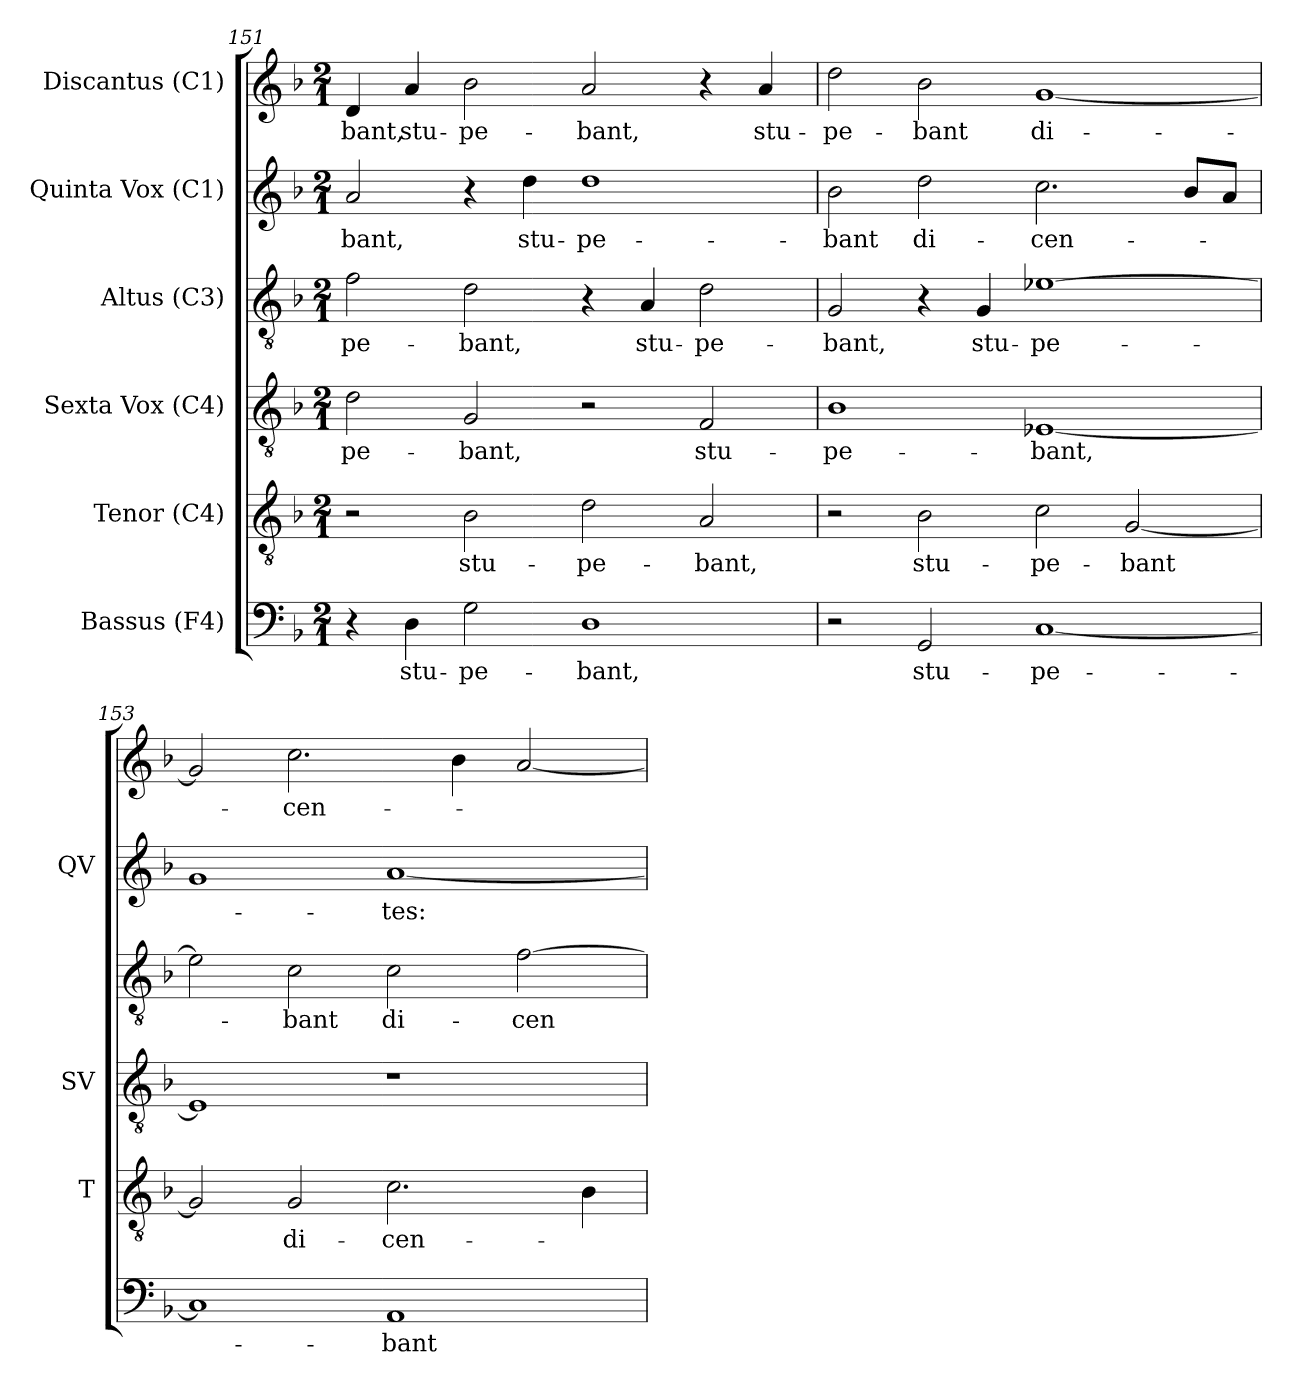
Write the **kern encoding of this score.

**kern	**text	**kern	**text	**kern	**text	**kern	**text	**kern	**text	**kern	**text
*part6	*part6	*part5	*part5	*part4	*part4	*part3	*part3	*part2	*part2	*part1	*part1
*staff6	*staff6	*staff5	*staff5	*staff4	*staff4	*staff3	*staff3	*staff2	*staff2	*staff1	*staff1
*I"Bassus (F4)	*	*I"Tenor (C4)	*	*I"Sexta Vox (C4)	*	*I"Altus (C3)	*	*I"Quinta Vox (C1)	*	*I"Discantus (C1)	*
*	*	*I'T	*	*I'SV	*	*	*	*I'QV	*	*	*
*clefF4	*	*clefGv2	*	*clefGv2	*	*clefGv2	*	*clefG2	*	*clefG2	*
*	*	*	*	*	*	*ITrd7c12	*	*	*	*	*
*k[b-]	*	*k[b-]	*	*k[b-]	*	*k[b-]	*	*k[b-]	*	*k[b-]	*
*F:	*	*F:	*	*F:	*	*F:	*	*F:	*	*F:	*
*M2/1	*	*M2/1	*	*M2/1	*	*M2/1	*	*M2/1	*	*M2/1	*
=151	=151	=151	=151	=151	=151	=151	=151	=151	=151	=151	=151
!	!	!	!	!	!LO:LY:b:color=#000000	!	!	!	!	!	!
!	!	!	!	!	!	!	!LO:LY:b:color=#000000	!	!	!	!
!	!	!	!	!	!	!	!	!	!LO:LY:b:color=#000000	!	!
!	!	!	!	!	!	!	!	!	!	!	!LO:LY:b:color=#000000
4r	.	2r	.	2di\	-pe-	2Fi\	-pe-	2ai/	-bant,	4di/	-bant,
!	!LO:LY:b:color=#000000	!	!	!	!	!	!	!	!	!	!
!	!	!	!	!	!	!	!	!	!	!	!LO:LY:b:color=#000000
4Di\	stu-	.	.	.	.	.	.	.	.	4ai/	stu-
!	!LO:LY:b:color=#000000	!	!	!	!	!	!	!	!	!	!
!	!	!	!LO:LY:b:color=#000000	!	!	!	!	!	!	!	!
!	!	!	!	!	!LO:LY:b:color=#000000	!	!	!	!	!	!
!	!	!	!	!	!	!	!LO:LY:b:color=#000000	!	!	!	!
!	!	!	!	!	!	!	!	!	!	!	!LO:LY:b:color=#000000
2Gi\	-pe-	2B-i\	stu-	2Gi/	-bant,	2Di\	-bant,	4r	.	2b-i\	-pe-
!	!	!	!	!	!	!	!	!	!LO:LY:b:color=#000000	!	!
.	.	.	.	.	.	.	.	4ddi\	stu-	.	.
!	!LO:LY:b:color=#000000	!	!	!	!	!	!	!	!	!	!
!	!	!	!LO:LY:b:color=#000000	!	!	!	!	!	!	!	!
!	!	!	!	!	!	!	!	!	!LO:LY:b:color=#000000	!	!
!	!	!	!	!	!	!	!	!	!	!	!LO:LY:b:color=#000000
1Di	-bant,	2di\	-pe-	2r	.	4r	.	1ddi	-pe-	2ai/	-bant,
!	!	!	!	!	!	!	!LO:LY:b:color=#000000	!	!	!	!
.	.	.	.	.	.	4AAi/	stu-	.	.	.	.
!	!	!	!LO:LY:b:color=#000000	!	!	!	!	!	!	!	!
!	!	!	!	!	!LO:LY:b:color=#000000	!	!	!	!	!	!
!	!	!	!	!	!	!	!LO:LY:b:color=#000000	!	!	!	!
.	.	2Ai/	-bant,	2Fi/	stu-	2Di\	-pe-	.	.	4r	.
!	!	!	!	!	!	!	!	!	!	!	!LO:LY:b:color=#000000
.	.	.	.	.	.	.	.	.	.	4ai/	stu-
=152	=152	=152	=152	=152	=152	=152	=152	=152	=152	=152	=152
!	!	!	!	!	!LO:LY:b:color=#000000	!	!	!	!	!	!
!	!	!	!	!	!	!	!LO:LY:b:color=#000000	!	!	!	!
!	!	!	!	!	!	!	!	!	!LO:LY:b:color=#000000	!	!
!	!	!	!	!	!	!	!	!	!	!	!LO:LY:b:color=#000000
2r	.	2r	.	1B-i	-pe-	2GGi/	-bant,	2b-i\	-bant	2ddi\	-pe-
!	!LO:LY:b:color=#000000	!	!	!	!	!	!	!	!	!	!
!	!	!	!LO:LY:b:color=#000000	!	!	!	!	!	!	!	!
!	!	!	!	!	!	!	!	!	!LO:LY:b:color=#000000	!	!
!	!	!	!	!	!	!	!	!	!	!	!LO:LY:b:color=#000000
2GGi/	stu-	2B-i\	stu-	.	.	4r	.	2ddi\	di-	2b-i\	-bant
!	!	!	!	!	!	!	!LO:LY:b:color=#000000	!	!	!	!
.	.	.	.	.	.	4GGi/	stu-	.	.	.	.
!	!LO:LY:b:color=#000000	!	!	!	!	!	!	!	!	!	!
!	!	!	!LO:LY:b:color=#000000	!	!	!	!	!	!	!	!
!	!	!	!	!	!LO:LY:b:color=#000000	!	!	!	!	!	!
!	!	!	!	!	!	!	!LO:LY:b:color=#000000	!	!	!	!
!	!	!	!	!	!	!	!	!	!LO:LY:b:color=#000000	!	!
!	!	!	!	!	!	!	!	!	!	!	!LO:LY:b:color=#000000
[1Ci	-pe-	2ci\	-pe-	[1E-Xi	-bant,	[1E-Xi	-pe-	2.cci\	-cen-	[1gi	di-
!	!	!	!LO:LY:b:color=#000000	!	!	!	!	!	!	!	!
.	.	[2Gi/	-bant	.	.	.	.	.	.	.	.
.	.	.	.	.	.	.	.	8b-i/L	.	.	.
.	.	.	.	.	.	.	.	8ai/J	.	.	.
!!LO:LB:g=z
=153	=153	=153	=153	=153	=153	=153	=153	=153	=153	=153	=153
1Ci]	.	2Gi/]	.	1E-i]	.	2E-i\]	.	1gi	.	2gi/]	.
!	!	!	!LO:LY:b:color=#000000	!	!	!	!	!	!	!	!
!	!	!	!	!	!	!	!LO:LY:b:color=#000000	!	!	!	!
!	!	!	!	!	!	!	!	!	!	!	!LO:LY:b:color=#000000
.	.	2Gi/	di-	.	.	2Ci\	-bant	.	.	2.cci\	-cen-
!	!LO:LY:b:color=#000000	!	!	!	!	!	!	!	!	!	!
!	!	!	!LO:LY:b:color=#000000	!	!	!	!	!	!	!	!
!	!	!	!	!	!	!	!LO:LY:b:color=#000000	!	!	!	!
!	!	!	!	!	!	!	!	!	!LO:LY:b:color=#000000	!	!
1AAi	-bant	2.ci\	-cen-	1r	.	2Ci\	di-	[1ai	-tes:	.	.
.	.	.	.	.	.	.	.	.	.	4b-i\	.
!	!	!	!	!	!	!	!LO:LY:b:color=#000000	!	!	!	!
.	.	.	.	.	.	[2Fi\	-cen-	.	.	[2ai/	.
.	.	4B-i\	.	.	.	.	.	.	.	.	.
=	=	=	=	=	=	=	=	=	=	=	=
*-	*-	*-	*-	*-	*-	*-	*-	*-	*-	*-	*-
